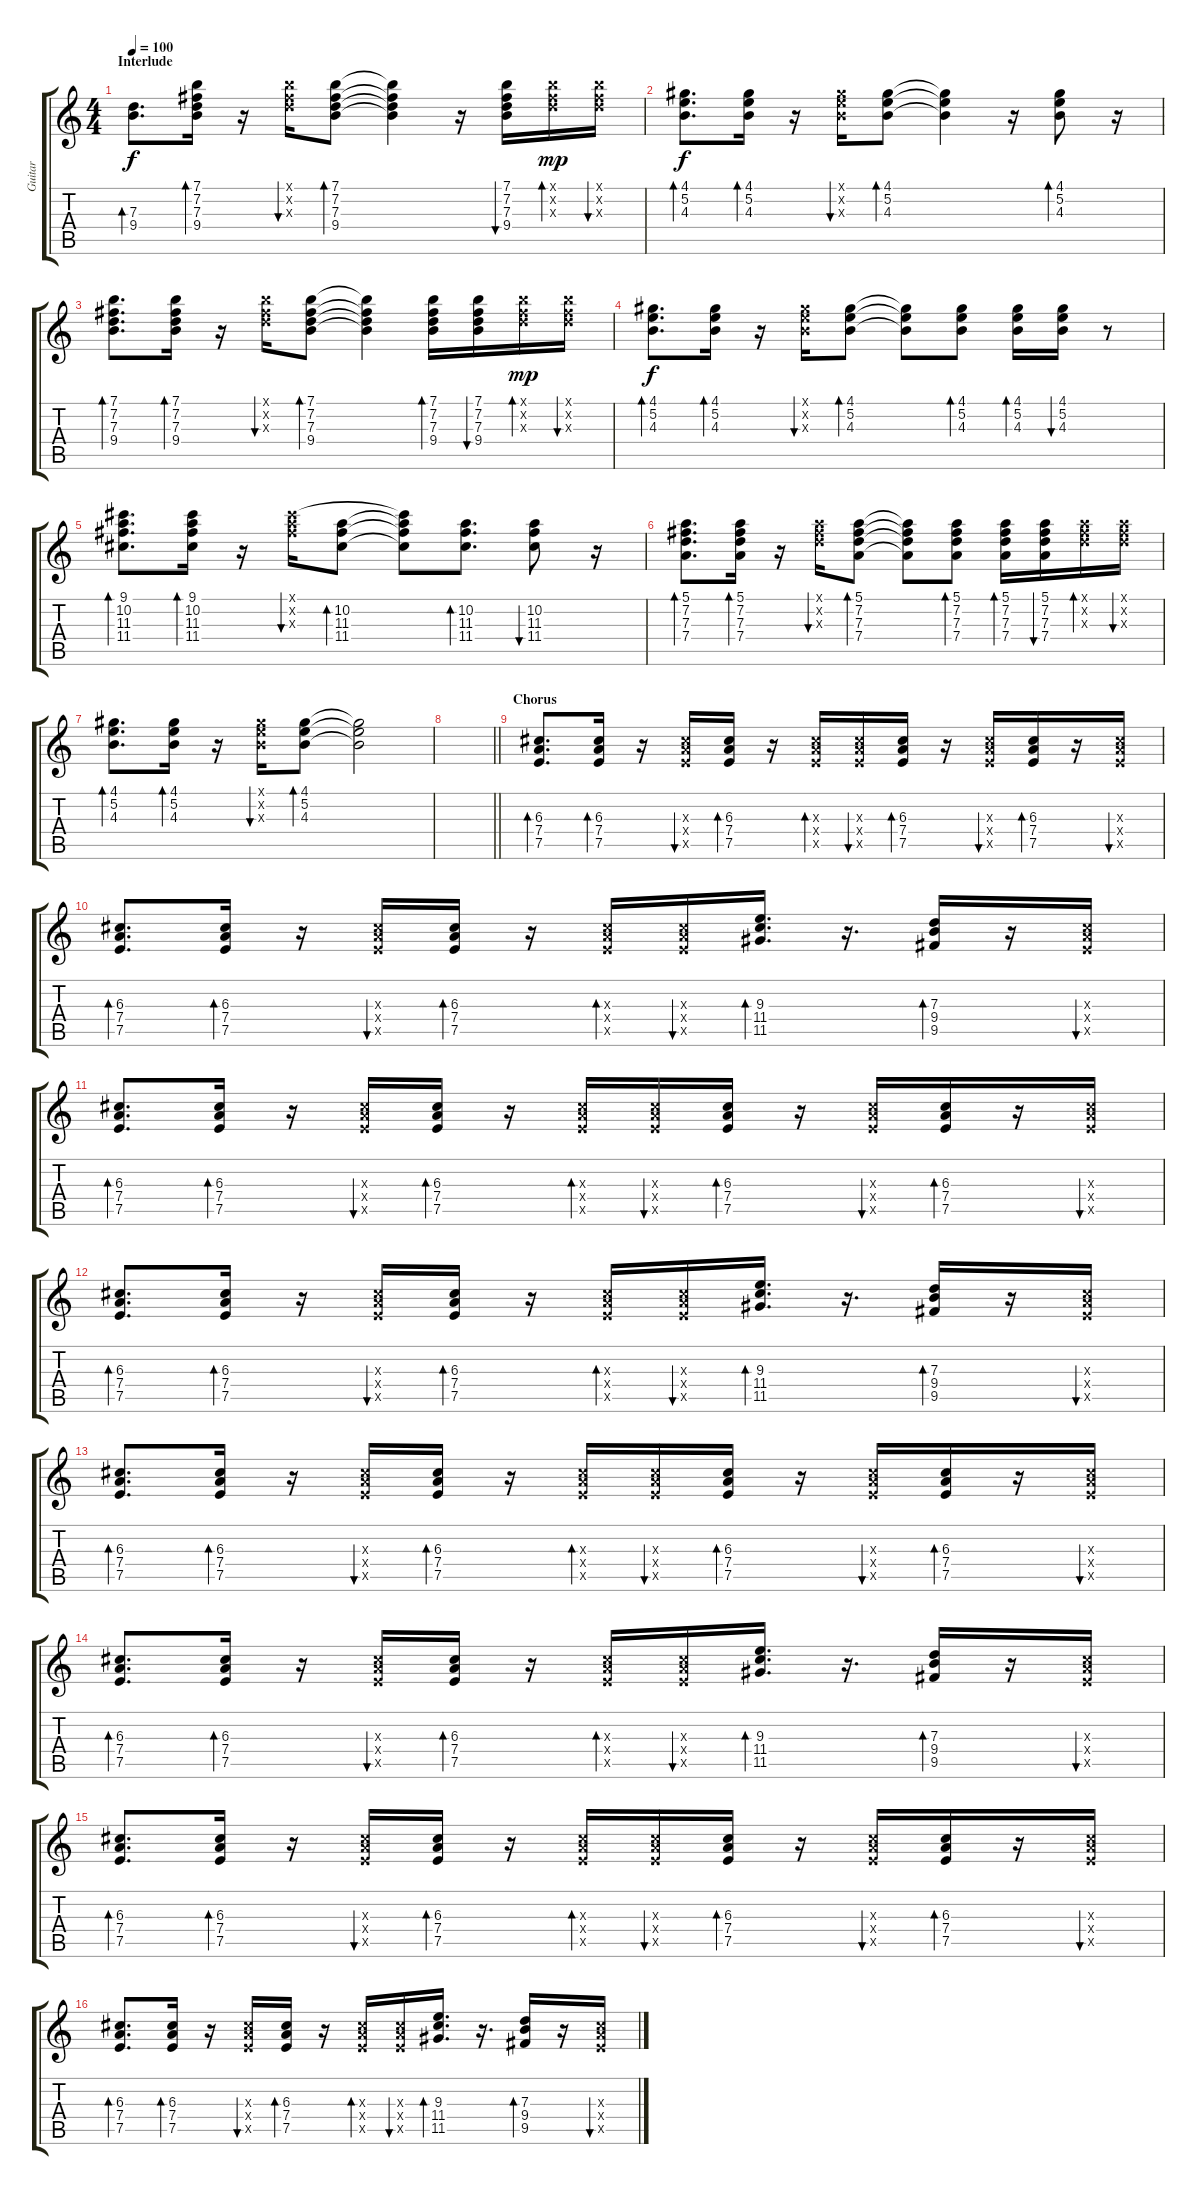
\track ("Guitar" "Guitar") {instrument acousticguitarsteel}
\staff {score tabs}
\tuning (E4 B3 G3 D3 A2 E2) {hide}
\ts (4 4)
\section ("" "Interlude")
\tempo 100
\clef g2
\ks c
(7.3 9.4).8{d bd 30 dy f} (7.1 7.2 7.3 9.4).16{bd 30} r.16 (7.1{x} 7.2{x} 7.3{x}).16{bu 30} (7.1 7.2 7.3 9.4).8{bd 30} (7.1{t} 7.2{t} 7.3{t} 9.4{t}).4 r.16 (7.1 7.2 7.3 9.4).16{bu 30} (7.1{x} 7.2{x} 7.3{x}).16{bd 30 dy mp} (7.1{x} 7.2{x} 7.3{x}).16{bu 30} |
(4.1 5.2 4.3).8{d bd 30 dy f} (4.1 5.2 4.3).16{bd 30} r.16 (4.1{x} 5.2{x} 4.3{x}).16{bu 30} (4.1 5.2 4.3).8{bd 30} (4.1{t} 5.2{t} 4.3{t}).4 r.16 (4.1 5.2 4.3).8{bd 30} r.16 |
(7.1 7.2 7.3 9.4).8{d bd 30} (7.1 7.2 7.3 9.4).16{bd 30} r.16 (7.1{x} 7.2{x} 7.3{x}).16{bu 30} (7.1 7.2 7.3 9.4).8{bd 30} (7.1{t} 7.2{t} 7.3{t} 9.4{t}).4 (7.1 7.2 7.3 9.4).16{bd 30} (7.1 7.2 7.3 9.4).16{bu 30} (7.1{x} 7.2{x} 7.3{x}).16{bd 30 dy mp} (7.1{x} 7.2{x} 7.3{x}).16{bu 30} |
(4.1 5.2 4.3).8{d bd 30 dy f} (4.1 5.2 4.3).16{bd 30} r.16 (4.1{x} 5.2{x} 4.3{x}).16{bu 30} (4.1 5.2 4.3).8{bd 30} (4.1{t} 5.2{t} 4.3{t}).8 (4.1 5.2 4.3).8{bd 30} (4.1 5.2 4.3).16{bd 30} (4.1 5.2 4.3).16{bu 30} r.8 |
(9.1 10.2 11.3 11.4).8{d bd 30} (9.1 10.2 11.3 11.4).16{bd 30} r.16 (9.1{x} 10.2{x} 11.3{x}).16{bu 30} (10.2 11.3 11.4).8{bd 30} (9.1{t} 10.2{t} 11.3{t} 11.4{t}).8 (10.2 11.3 11.4).8{d bd 30} (10.2 11.3 11.4).8{bu 30} r.16 |
(5.1 7.2 7.3 7.4).8{d bd 30} (5.1 7.2 7.3 7.4).16{bd 30} r.16 (5.1{x} 7.2{x} 7.3{x}).16{bu 30} (5.1 7.2 7.3 7.4).8{bd 30} (5.1{t} 7.2{t} 7.3{t} 7.4{t}).8 (5.1 7.2 7.3 7.4).8{bd 30} (5.1 7.2 7.3 7.4).16{bd 30} (5.1 7.2 7.3 7.4).16{bu 30} (5.1{x} 7.2{x} 7.3{x}).16{bd 30} (5.1{x} 7.2{x} 7.3{x}).16{bu 30} |
(4.1 5.2 4.3).8{d bd 30} (4.1 5.2 4.3).16{bd 30} r.16 (4.1{x} 5.2{x} 4.3{x}).16{bu 30} (4.1 5.2 4.3).8{bd 30} (4.1{t} 5.2{t} 4.3{t}).2 |
\barLineRight lightlight
|
\section ("" "Chorus")
(6.3 7.4 7.5).8{d bd 30} (6.3 7.4 7.5).16{bd 30} r.16 (6.3{x} 7.4{x} 7.5{x}).16{bu 30} (6.3 7.4 7.5).16{bd 30} r.16 (6.3{x} 7.4{x} 7.5{x}).16{bd 30} (6.3{x} 7.4{x} 7.5{x}).16{bu 30} (6.3 7.4 7.5).16{bd 30} r.16 (6.3{x} 7.4{x} 7.5{x}).16{bu 30} (6.3 7.4 7.5).16{bd 30} r.16 (6.3{x} 7.4{x} 7.5{x}).16{bu 30} |
(6.3 7.4 7.5).8{d bd 30} (6.3 7.4 7.5).16{bd 30} r.16 (6.3{x} 7.4{x} 7.5{x}).16{bu 30} (6.3 7.4 7.5).16{bd 30} r.16 (6.3{x} 7.4{x} 7.5{x}).16{bd 30} (6.3{x} 7.4{x} 7.5{x}).16{bu 30} (9.3 11.4 11.5).16{d bd 30} r.16{d} (7.3 9.4 9.5).16{bd 30} r.16 (6.3{x} 7.4{x} 7.5{x}).16{bu 30} |
(6.3 7.4 7.5).8{d bd 30} (6.3 7.4 7.5).16{bd 30} r.16 (6.3{x} 7.4{x} 7.5{x}).16{bu 30} (6.3 7.4 7.5).16{bd 30} r.16 (6.3{x} 7.4{x} 7.5{x}).16{bd 30} (6.3{x} 7.4{x} 7.5{x}).16{bu 30} (6.3 7.4 7.5).16{bd 30} r.16 (6.3{x} 7.4{x} 7.5{x}).16{bu 30} (6.3 7.4 7.5).16{bd 30} r.16 (6.3{x} 7.4{x} 7.5{x}).16{bu 30} |
(6.3 7.4 7.5).8{d bd 30} (6.3 7.4 7.5).16{bd 30} r.16 (6.3{x} 7.4{x} 7.5{x}).16{bu 30} (6.3 7.4 7.5).16{bd 30} r.16 (6.3{x} 7.4{x} 7.5{x}).16{bd 30} (6.3{x} 7.4{x} 7.5{x}).16{bu 30} (9.3 11.4 11.5).16{d bd 30} r.16{d} (7.3 9.4 9.5).16{bd 30} r.16 (6.3{x} 7.4{x} 7.5{x}).16{bu 30} |
(6.3 7.4 7.5).8{d bd 30} (6.3 7.4 7.5).16{bd 30} r.16 (6.3{x} 7.4{x} 7.5{x}).16{bu 30} (6.3 7.4 7.5).16{bd 30} r.16 (6.3{x} 7.4{x} 7.5{x}).16{bd 30} (6.3{x} 7.4{x} 7.5{x}).16{bu 30} (6.3 7.4 7.5).16{bd 30} r.16 (6.3{x} 7.4{x} 7.5{x}).16{bu 30} (6.3 7.4 7.5).16{bd 30} r.16 (6.3{x} 7.4{x} 7.5{x}).16{bu 30} |
(6.3 7.4 7.5).8{d bd 30} (6.3 7.4 7.5).16{bd 30} r.16 (6.3{x} 7.4{x} 7.5{x}).16{bu 30} (6.3 7.4 7.5).16{bd 30} r.16 (6.3{x} 7.4{x} 7.5{x}).16{bd 30} (6.3{x} 7.4{x} 7.5{x}).16{bu 30} (9.3 11.4 11.5).16{d bd 30} r.16{d} (7.3 9.4 9.5).16{bd 30} r.16 (6.3{x} 7.4{x} 7.5{x}).16{bu 30} |
(6.3 7.4 7.5).8{d bd 30} (6.3 7.4 7.5).16{bd 30} r.16 (6.3{x} 7.4{x} 7.5{x}).16{bu 30} (6.3 7.4 7.5).16{bd 30} r.16 (6.3{x} 7.4{x} 7.5{x}).16{bd 30} (6.3{x} 7.4{x} 7.5{x}).16{bu 30} (6.3 7.4 7.5).16{bd 30} r.16 (6.3{x} 7.4{x} 7.5{x}).16{bu 30} (6.3 7.4 7.5).16{bd 30} r.16 (6.3{x} 7.4{x} 7.5{x}).16{bu 30} |
(6.3 7.4 7.5).8{d bd 30} (6.3 7.4 7.5).16{bd 30} r.16 (6.3{x} 7.4{x} 7.5{x}).16{bu 30} (6.3 7.4 7.5).16{bd 30} r.16 (6.3{x} 7.4{x} 7.5{x}).16{bd 30} (6.3{x} 7.4{x} 7.5{x}).16{bu 30} (9.3 11.4 11.5).16{d bd 30} r.16{d} (7.3 9.4 9.5).16{bd 30} r.16 (6.3{x} 7.4{x} 7.5{x}).16{bu 30}
